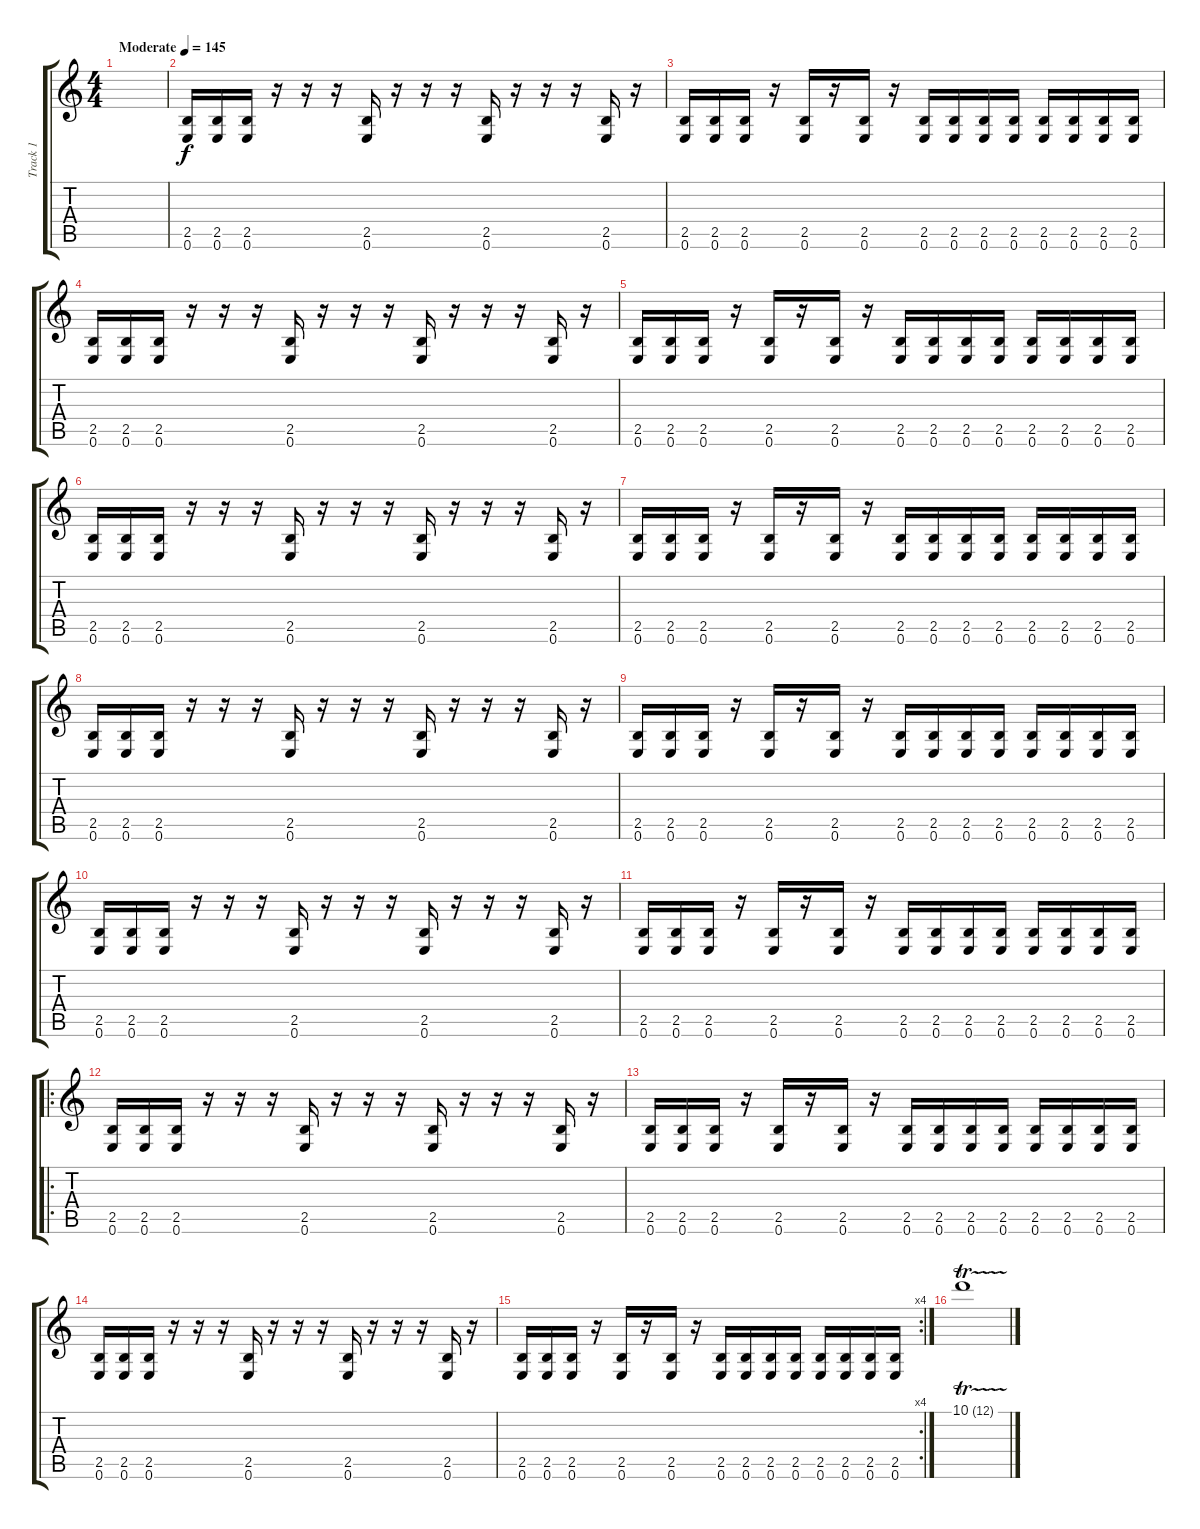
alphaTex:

\track ("Track 1" "Track 1") {instrument distortionguitar}
\staff {score tabs}
\tuning (E4 B3 G3 D3 A2 E2) {hide}
\ts (4 4)
\tempo (145 "Moderate")
\clef g2
\ks c
|
(2.5 0.6).16 (2.5 0.6).16 (2.5 0.6).16 r.16 r.16 r.16 (2.5 0.6).16 r.16 r.16 r.16 (2.5 0.6).16 r.16 r.16 r.16 (2.5 0.6).16 r.16 |
(2.5 0.6).16 (2.5 0.6).16 (2.5 0.6).16 r.16 (2.5 0.6).16 r.16 (2.5 0.6).16 r.16 (2.5 0.6).16 (2.5 0.6).16 (2.5 0.6).16 (2.5 0.6).16 (2.5 0.6).16 (2.5 0.6).16 (2.5 0.6).16 (2.5 0.6).16 |
(2.5 0.6).16 (2.5 0.6).16 (2.5 0.6).16 r.16 r.16 r.16 (2.5 0.6).16 r.16 r.16 r.16 (2.5 0.6).16 r.16 r.16 r.16 (2.5 0.6).16 r.16 |
(2.5 0.6).16 (2.5 0.6).16 (2.5 0.6).16 r.16 (2.5 0.6).16 r.16 (2.5 0.6).16 r.16 (2.5 0.6).16 (2.5 0.6).16 (2.5 0.6).16 (2.5 0.6).16 (2.5 0.6).16 (2.5 0.6).16 (2.5 0.6).16 (2.5 0.6).16 |
(2.5 0.6).16 (2.5 0.6).16 (2.5 0.6).16 r.16 r.16 r.16 (2.5 0.6).16 r.16 r.16 r.16 (2.5 0.6).16 r.16 r.16 r.16 (2.5 0.6).16 r.16 |
(2.5 0.6).16 (2.5 0.6).16 (2.5 0.6).16 r.16 (2.5 0.6).16 r.16 (2.5 0.6).16 r.16 (2.5 0.6).16 (2.5 0.6).16 (2.5 0.6).16 (2.5 0.6).16 (2.5 0.6).16 (2.5 0.6).16 (2.5 0.6).16 (2.5 0.6).16 |
(2.5 0.6).16 (2.5 0.6).16 (2.5 0.6).16 r.16 r.16 r.16 (2.5 0.6).16 r.16 r.16 r.16 (2.5 0.6).16 r.16 r.16 r.16 (2.5 0.6).16 r.16 |
(2.5 0.6).16 (2.5 0.6).16 (2.5 0.6).16 r.16 (2.5 0.6).16 r.16 (2.5 0.6).16 r.16 (2.5 0.6).16 (2.5 0.6).16 (2.5 0.6).16 (2.5 0.6).16 (2.5 0.6).16 (2.5 0.6).16 (2.5 0.6).16 (2.5 0.6).16 |
(2.5 0.6).16 (2.5 0.6).16 (2.5 0.6).16 r.16 r.16 r.16 (2.5 0.6).16 r.16 r.16 r.16 (2.5 0.6).16 r.16 r.16 r.16 (2.5 0.6).16 r.16 |
(2.5 0.6).16 (2.5 0.6).16 (2.5 0.6).16 r.16 (2.5 0.6).16 r.16 (2.5 0.6).16 r.16 (2.5 0.6).16 (2.5 0.6).16 (2.5 0.6).16 (2.5 0.6).16 (2.5 0.6).16 (2.5 0.6).16 (2.5 0.6).16 (2.5 0.6).16 |
\ro
(2.5 0.6).16 (2.5 0.6).16 (2.5 0.6).16 r.16 r.16 r.16 (2.5 0.6).16 r.16 r.16 r.16 (2.5 0.6).16 r.16 r.16 r.16 (2.5 0.6).16 r.16 |
(2.5 0.6).16 (2.5 0.6).16 (2.5 0.6).16 r.16 (2.5 0.6).16 r.16 (2.5 0.6).16 r.16 (2.5 0.6).16 (2.5 0.6).16 (2.5 0.6).16 (2.5 0.6).16 (2.5 0.6).16 (2.5 0.6).16 (2.5 0.6).16 (2.5 0.6).16 |
(2.5 0.6).16 (2.5 0.6).16 (2.5 0.6).16 r.16 r.16 r.16 (2.5 0.6).16 r.16 r.16 r.16 (2.5 0.6).16 r.16 r.16 r.16 (2.5 0.6).16 r.16 |
\rc 4
(2.5 0.6).16 (2.5 0.6).16 (2.5 0.6).16 r.16 (2.5 0.6).16 r.16 (2.5 0.6).16 r.16 (2.5 0.6).16 (2.5 0.6).16 (2.5 0.6).16 (2.5 0.6).16 (2.5 0.6).16 (2.5 0.6).16 (2.5 0.6).16 (2.5 0.6).16 |
10.1{tr (12 16)}.1
